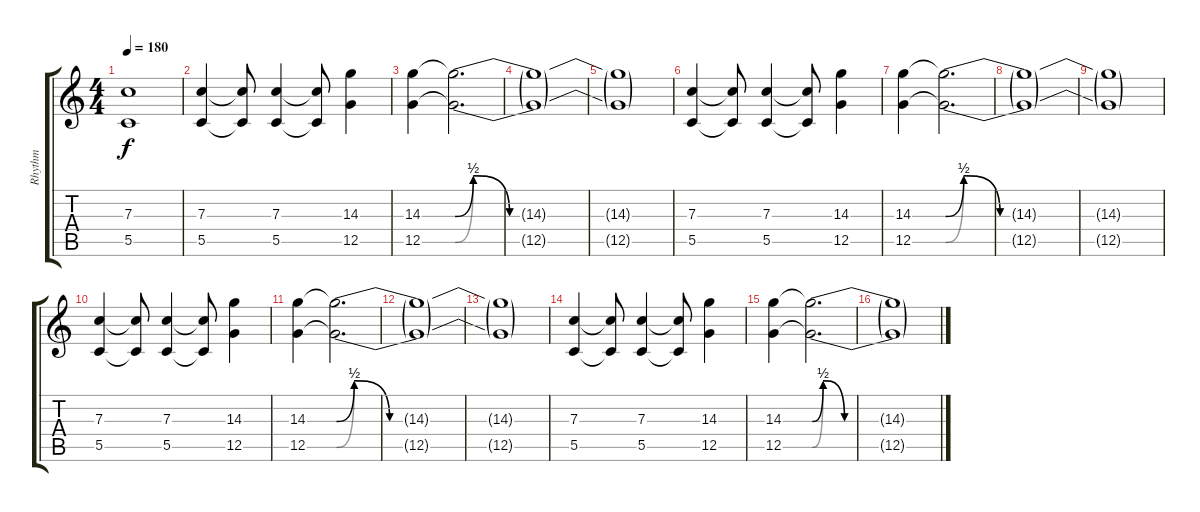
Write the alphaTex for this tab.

\track ("Rhythm" "Rhythm") {instrument overdrivenguitar}
\staff {score tabs}
\tuning (D4 A3 F3 C3 G2 C2) {hide}
\ts (4 4)
\tempo 180
\clef g2
\ks c
(7.3{t} 5.5{t}).1{dy f} |
(7.3 5.5).4 (7.3{t} 5.5{t}).8 (7.3 5.5).4 (7.3{t} 5.5{t}).8 (14.3 12.5).4 |
(14.3 12.5).4 (14.3{be (custom 0 0 5 2 15 0 60 0) t} 12.5{be (custom 0 0 5 2 15 0 60 0) t}).2{d} |
(14.3{t} 12.5{t}).1 |
(14.3{t} 12.5{t}).1 |
(7.3 5.5).4 (7.3{t} 5.5{t}).8 (7.3 5.5).4 (7.3{t} 5.5{t}).8 (14.3 12.5).4 |
(14.3 12.5).4 (14.3{be (custom 0 0 5 2 15 0 60 0) t} 12.5{be (custom 0 0 5 2 15 0 60 0) t}).2{d} |
(14.3{t} 12.5{t}).1 |
(14.3{t} 12.5{t}).1 |
(7.3 5.5).4 (7.3{t} 5.5{t}).8 (7.3 5.5).4 (7.3{t} 5.5{t}).8 (14.3 12.5).4 |
(14.3 12.5).4 (14.3{be (custom 0 0 5 2 15 0 60 0) t} 12.5{be (custom 0 0 5 2 15 0 60 0) t}).2{d} |
(14.3{t} 12.5{t}).1 |
(14.3{t} 12.5{t}).1 |
(7.3 5.5).4 (7.3{t} 5.5{t}).8 (7.3 5.5).4 (7.3{t} 5.5{t}).8 (14.3 12.5).4 |
(14.3 12.5).4 (14.3{be (custom 0 0 5 2 15 0 60 0) t} 12.5{be (custom 0 0 5 2 15 0 60 0) t}).2{d} |
(14.3{t} 12.5{t}).1
